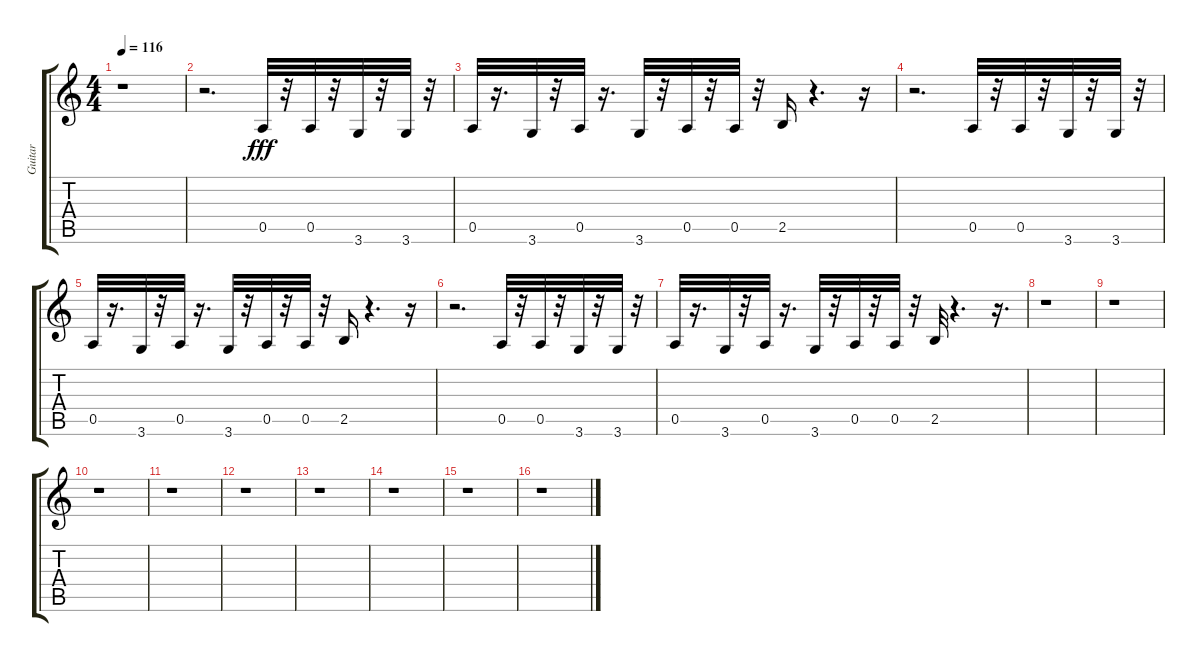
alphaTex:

\track ("Guitar" "Guitar") {instrument electricguitarmuted}
\staff {score tabs}
\tuning (E4 B3 G3 D3 A2 E2) {hide}
\ts (4 4)
\tempo 116
\clef g2
\ks c
r.1{dy fff} |
r.2{d} 0.5.32 r.32 0.5.32 r.32 3.6.32 r.32 3.6.32 r.32 |
0.5.32 r.16{d} 3.6.32 r.32 0.5.32 r.16{d} 3.6.32 r.32 0.5.32 r.32 0.5.32 r.32 2.5.16 r.4{d} r.16 |
r.2{d} 0.5.32 r.32 0.5.32 r.32 3.6.32 r.32 3.6.32 r.32 |
0.5.32 r.16{d} 3.6.32 r.32 0.5.32 r.16{d} 3.6.32 r.32 0.5.32 r.32 0.5.32 r.32 2.5.16 r.4{d} r.16 |
r.2{d} 0.5.32 r.32 0.5.32 r.32 3.6.32 r.32 3.6.32 r.32 |
0.5.32 r.16{d} 3.6.32 r.32 0.5.32 r.16{d} 3.6.32 r.32 0.5.32 r.32 0.5.32 r.32 2.5.32 r.4{d} r.16{d} |
r.1 |
r.1 |
r.1 |
r.1 |
r.1 |
r.1 |
r.1 |
r.1 |
r.1
